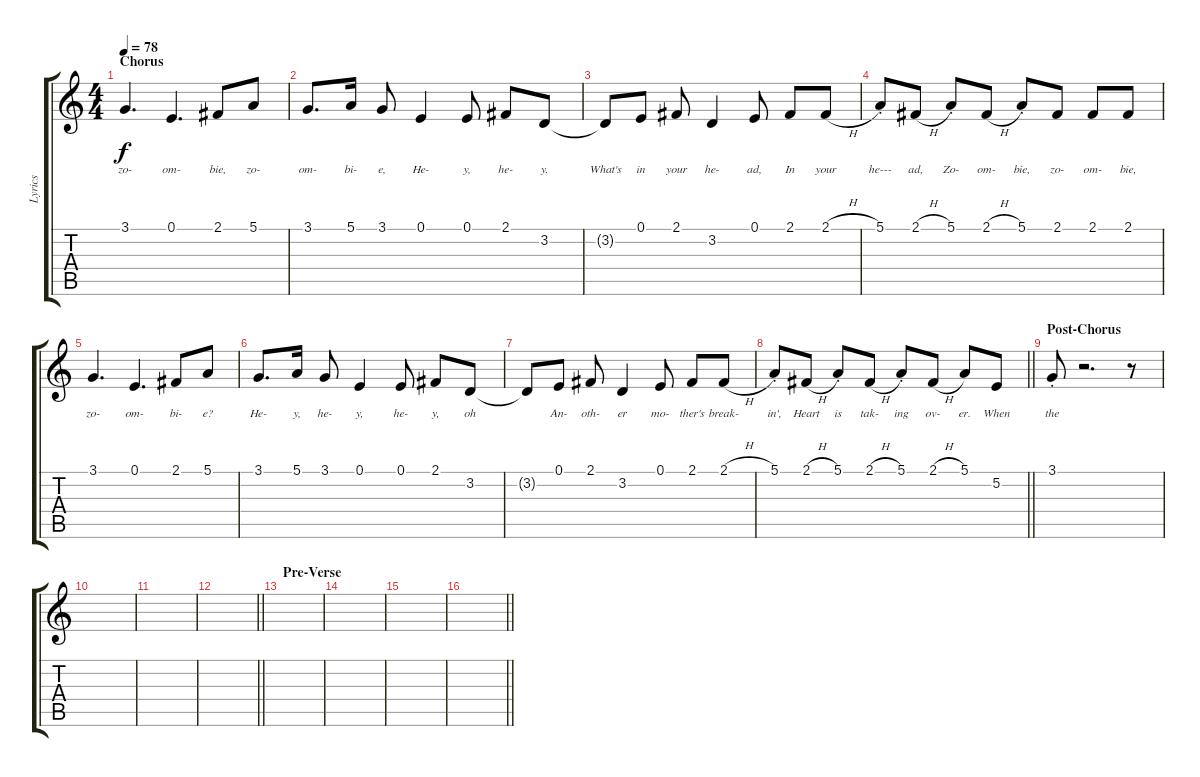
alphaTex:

\track ("Lyrics" "Lyrics") {instrument pad3polysynth}
\staff {score tabs}
\tuning (E4 B3 G3 D3 A2 E2) {hide}
\ts (4 4)
\section ("" "Chorus")
\tempo 78
\clef g2
\ks c
3.1.4{d lyrics (0 "zo-") lyrics (1 "") lyrics (2 "") lyrics (3 "") lyrics (4 "") dy f} 0.1.4{d lyrics (0 "om-") lyrics (1 "") lyrics (2 "") lyrics (3 "") lyrics (4 "")} 2.1.8{lyrics (0 "bie,") lyrics (1 "") lyrics (2 "") lyrics (3 "") lyrics (4 "")} 5.1.8{lyrics (0 "zo-") lyrics (1 "") lyrics (2 "") lyrics (3 "") lyrics (4 "")} |
3.1.8{d lyrics (0 "om-") lyrics (1 "") lyrics (2 "") lyrics (3 "") lyrics (4 "")} 5.1.16{lyrics (0 "bi-") lyrics (1 "") lyrics (2 "") lyrics (3 "") lyrics (4 "")} 3.1.8{lyrics (0 "e,") lyrics (1 "") lyrics (2 "") lyrics (3 "") lyrics (4 "")} 0.1.4{lyrics (0 "He-") lyrics (1 "") lyrics (2 "") lyrics (3 "") lyrics (4 "")} 0.1.8{lyrics (0 "y,") lyrics (1 "") lyrics (2 "") lyrics (3 "") lyrics (4 "")} 2.1.8{lyrics (0 "he-") lyrics (1 "") lyrics (2 "") lyrics (3 "") lyrics (4 "")} 3.2.8{lyrics (0 "y.") lyrics (1 "") lyrics (2 "") lyrics (3 "") lyrics (4 "")} |
3.2{t}.8{lyrics (0 "What's") lyrics (1 "") lyrics (2 "") lyrics (3 "") lyrics (4 "")} 0.1.8{lyrics (0 "in") lyrics (1 "") lyrics (2 "") lyrics (3 "") lyrics (4 "")} 2.1.8{lyrics (0 "your") lyrics (1 "") lyrics (2 "") lyrics (3 "") lyrics (4 "")} 3.2.4{lyrics (0 "he-") lyrics (1 "") lyrics (2 "") lyrics (3 "") lyrics (4 "")} 0.1.8{lyrics (0 "ad,") lyrics (1 "") lyrics (2 "") lyrics (3 "") lyrics (4 "")} 2.1.8{lyrics (0 "In") lyrics (1 "") lyrics (2 "") lyrics (3 "") lyrics (4 "")} 2.1{h}.8{lyrics (0 "your") lyrics (1 "") lyrics (2 "") lyrics (3 "") lyrics (4 "")} |
5.1{st}.8{lyrics (0 "he---") lyrics (1 "") lyrics (2 "") lyrics (3 "") lyrics (4 "")} 2.1{h}.8{lyrics (0 "ad,") lyrics (1 "") lyrics (2 "") lyrics (3 "") lyrics (4 "")} 5.1{st}.8{lyrics (0 "Zo-") lyrics (1 "") lyrics (2 "") lyrics (3 "") lyrics (4 "")} 2.1{h}.8{lyrics (0 "om-") lyrics (1 "") lyrics (2 "") lyrics (3 "") lyrics (4 "")} 5.1{st}.8{lyrics (0 "bie,") lyrics (1 "") lyrics (2 "") lyrics (3 "") lyrics (4 "")} 2.1.8{lyrics (0 "zo-") lyrics (1 "") lyrics (2 "") lyrics (3 "") lyrics (4 "")} 2.1.8{lyrics (0 "om-") lyrics (1 "") lyrics (2 "") lyrics (3 "") lyrics (4 "")} 2.1.8{lyrics (0 "bie,") lyrics (1 "") lyrics (2 "") lyrics (3 "") lyrics (4 "")} |
3.1.4{d lyrics (0 "zo-") lyrics (1 "") lyrics (2 "") lyrics (3 "") lyrics (4 "")} 0.1.4{d lyrics (0 "om-") lyrics (1 "") lyrics (2 "") lyrics (3 "") lyrics (4 "")} 2.1.8{lyrics (0 "bi-") lyrics (1 "") lyrics (2 "") lyrics (3 "") lyrics (4 "")} 5.1.8{lyrics (0 "e?") lyrics (1 "") lyrics (2 "") lyrics (3 "") lyrics (4 "")} |
3.1.8{d lyrics (0 "He-") lyrics (1 "") lyrics (2 "") lyrics (3 "") lyrics (4 "")} 5.1.16{lyrics (0 "y,") lyrics (1 "") lyrics (2 "") lyrics (3 "") lyrics (4 "")} 3.1.8{lyrics (0 "he-") lyrics (1 "") lyrics (2 "") lyrics (3 "") lyrics (4 "")} 0.1.4{lyrics (0 "y,") lyrics (1 "") lyrics (2 "") lyrics (3 "") lyrics (4 "")} 0.1.8{lyrics (0 "he-") lyrics (1 "") lyrics (2 "") lyrics (3 "") lyrics (4 "")} 2.1.8{lyrics (0 "y,") lyrics (1 "") lyrics (2 "") lyrics (3 "") lyrics (4 "")} 3.2.8{lyrics (0 "oh") lyrics (1 "") lyrics (2 "") lyrics (3 "") lyrics (4 "")} |
3.2{t}.8{lyrics (0 "") lyrics (1 "") lyrics (2 "") lyrics (3 "") lyrics (4 "")} 0.1.8{lyrics (0 "An-") lyrics (1 "") lyrics (2 "") lyrics (3 "") lyrics (4 "")} 2.1.8{lyrics (0 "oth-") lyrics (1 "") lyrics (2 "") lyrics (3 "") lyrics (4 "")} 3.2.4{lyrics (0 "er") lyrics (1 "") lyrics (2 "") lyrics (3 "") lyrics (4 "")} 0.1.8{lyrics (0 "mo-") lyrics (1 "") lyrics (2 "") lyrics (3 "") lyrics (4 "")} 2.1.8{lyrics (0 "ther's") lyrics (1 "") lyrics (2 "") lyrics (3 "") lyrics (4 "")} 2.1{h}.8{lyrics (0 "break-") lyrics (1 "") lyrics (2 "") lyrics (3 "") lyrics (4 "")} |
\barLineRight lightlight
5.1{st}.8{lyrics (0 "in',") lyrics (1 "") lyrics (2 "") lyrics (3 "") lyrics (4 "")} 2.1{h}.8{lyrics (0 "Heart") lyrics (1 "") lyrics (2 "") lyrics (3 "") lyrics (4 "")} 5.1{st}.8{lyrics (0 "is") lyrics (1 "") lyrics (2 "") lyrics (3 "") lyrics (4 "")} 2.1{h}.8{lyrics (0 "tak-") lyrics (1 "") lyrics (2 "") lyrics (3 "") lyrics (4 "")} 5.1{st}.8{lyrics (0 "ing") lyrics (1 "") lyrics (2 "") lyrics (3 "") lyrics (4 "")} 2.1{h}.8{lyrics (0 "ov-") lyrics (1 "") lyrics (2 "") lyrics (3 "") lyrics (4 "")} 5.1.8{lyrics (0 "er.") lyrics (1 "") lyrics (2 "") lyrics (3 "") lyrics (4 "")} 5.2.8{lyrics (0 "When") lyrics (1 "") lyrics (2 "") lyrics (3 "") lyrics (4 "")} |
\section ("" "Post-Chorus")
3.1{st}.8{lyrics (0 "the") lyrics (1 "") lyrics (2 "") lyrics (3 "") lyrics (4 "")} r.2{d} r.8 |
|
|
\barLineRight lightlight
|
\section ("" "Pre-Verse")
|
|
|
\barLineRight lightlight
